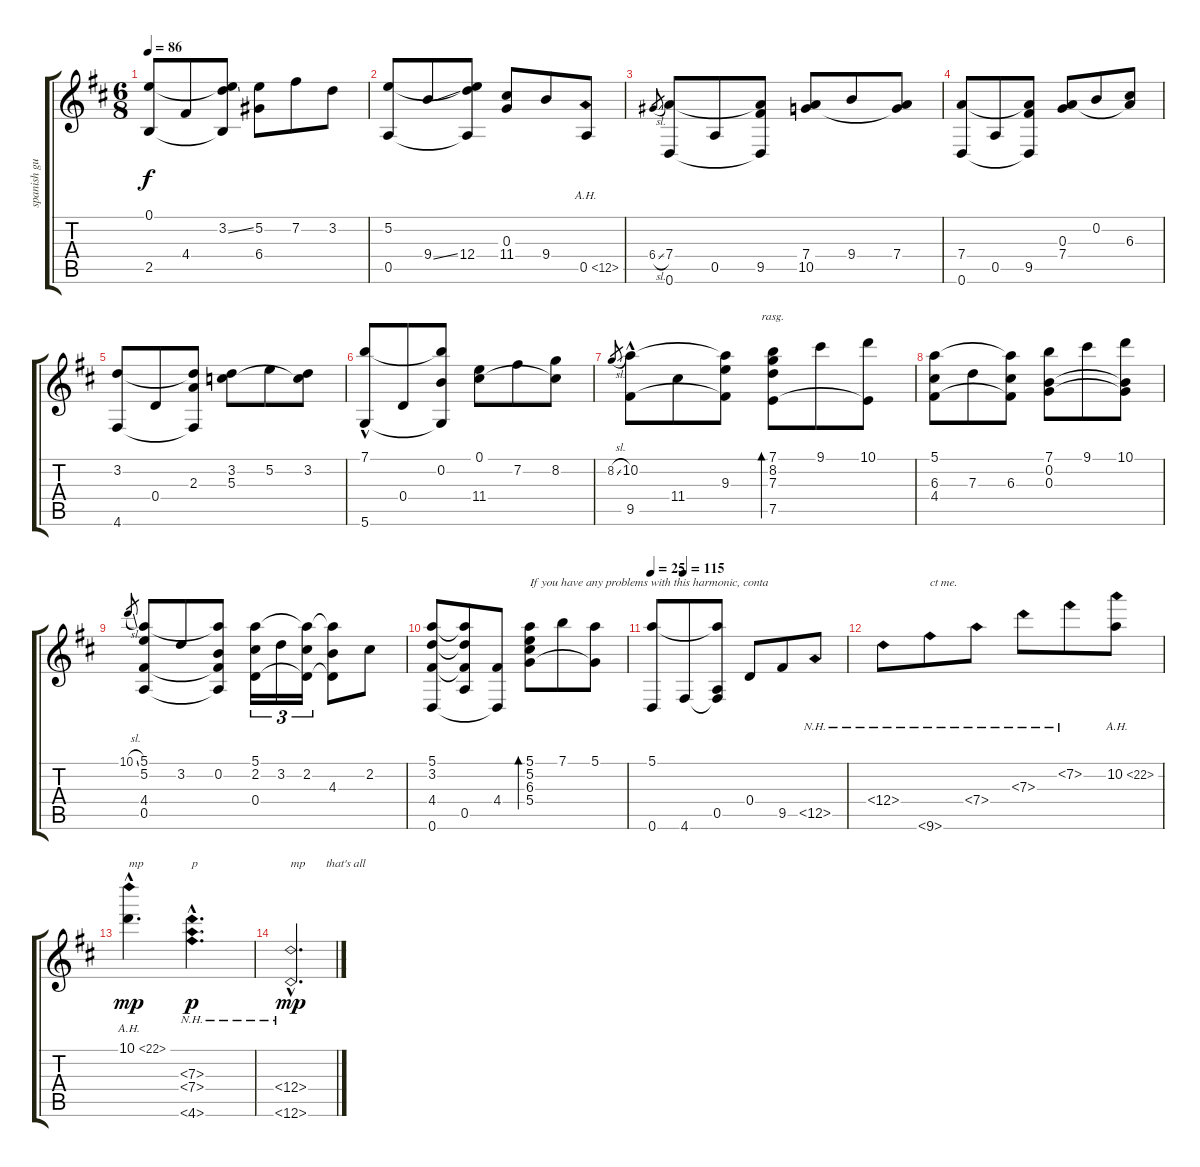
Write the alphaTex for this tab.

\track ("spanish guitar" "spanish gu") {instrument acousticguitarnylon}
\staff {score tabs}
\tuning (E4 B3 G3 D3 A2 D2) {hide}
\ts (6 8)
\tempo 86
\clef g2
\ks d
(0.1 2.5).8{dy f} 4.4.8 (0.1{t} 3.2{ss} 2.5{t}).8 (5.2 6.4).8 7.2.8 3.2.8 |
(5.2 0.5).8 9.4{ss}.8 (5.2{t} 12.4 0.5{t}).8 (0.3 11.4).8 9.4.8 0.5{ah 12}.8 |
6.4{sl}.8{gr} (7.4 0.6).8 0.5.8 (7.4{t} 9.5 0.6{t}).8 (7.4 10.5).8 9.4.8 (7.4 10.5{t}).8 |
(7.4 0.6).8 0.5.8 (7.4{t} 9.5 0.6{t}).8 (0.3 7.4).8 0.2.8 (6.3 7.4{t}).8 |
(3.2 4.6).8 0.4.8 (3.2{t} 2.3 4.6{t}).8 (3.2 5.3).8 5.2.8 (3.2 5.3{t}).8 |
(7.1{hac} 5.6).8 0.4.8 (7.1{t} 0.2 5.6{t}).8 (0.1 11.4).8 7.2.8 (8.2 11.4{t}).8 |
8.2{sl}.8{gr} (10.2{hac} 9.5).8 11.4.8 (10.2{t} 9.3 9.5{t}).8 (7.1 8.2 7.3 7.5).8{bd 480 rasg ii} 9.1.8 (10.1 7.5{t}).8 |
(5.1 6.3 4.4).8 7.3.8 (5.1{t} 6.3 4.4{t}).8 (7.1 0.2 0.3).8 9.1.8 (10.1 0.2{t} 0.3{t}).8 |
10.1{sl}.8{gr} (5.1 5.2 4.4 0.5).8 3.2.8 (5.1{t} 0.2 4.4{t} 0.5{t}).8 (5.1 2.2 0.4).16{tu (3 2)} 3.2.16{tu (3 2)} (5.1{t} 2.2 0.4{t}).16{tu (3 2)} (5.1{t} 4.3 0.4{t}).8 2.2.8 |
(5.1 3.2 4.4 0.6).8 (5.1{t} 3.2{t} 4.4{t} 0.5).8 (4.4 0.6{t}).8 (5.1 5.2 6.3 5.4).8{bd 480 txt "If you have any problems with this harmonic, conta"} 7.1.8 (5.1 5.4{t}).8 |
\tempo 25
\tempo (115 0.16666666666666666)
(5.1 0.6).8 4.6.8 (5.1{t} 0.5 4.6{t}).8 0.4.8 9.5.8 12.5{nh}.8 |
12.4{nh}.8 9.6{nh}.8{txt "ct me."} 7.4{nh}.8 7.3{nh}.8 7.2{nh}.8 10.2{ah 12}.8 |
10.1{ah 12 hac}.4{d txt "mp" dy mp} (7.3{nh hac} 7.4{nh hac} 4.6{nh hac}).4{d txt "p" dy p} |
(12.4{nh hac} 12.6{nh hac}).2{d txt "mp       that's all" dy mp}
